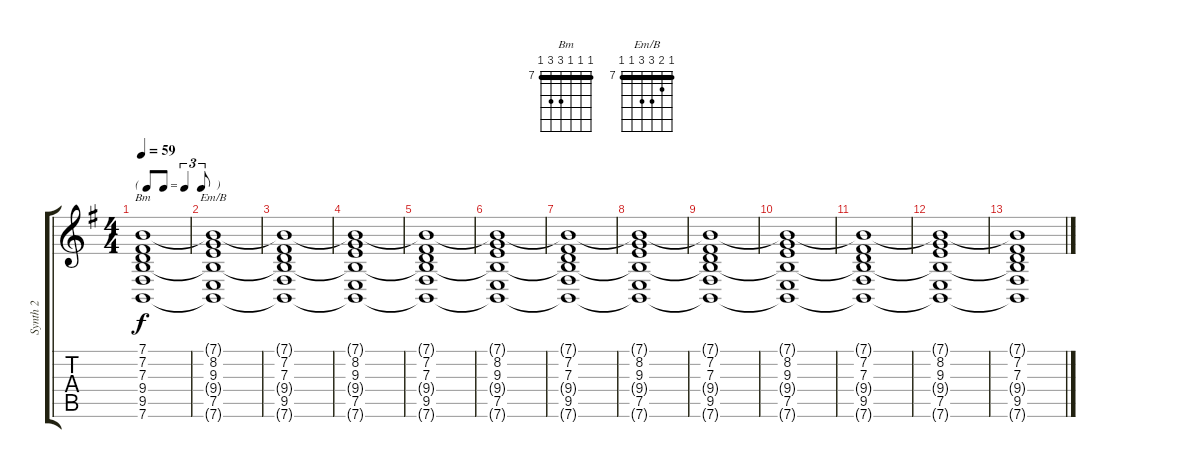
\track ("Synth 2" "Synth 2") {instrument pad2warm}
\staff {score tabs}
\tuning (E4 B3 G3 D3 A2 E2) {hide}
\chord ("Bm" 7 7 7 9 9 7) {firstfret 7 barre 7}
\chord ("Em/B" 7 8 9 9 7 7) {firstfret 7 barre 7}
\ts (4 4)
\tf triplet8th
\tempo 59
\clef g2
\ks g
(7.1{t} 7.2 7.3 9.4{t} 9.5 7.6{t}).1{ch "Bm" dy f} |
(7.1{t} 8.2 9.3 9.4{t} 7.5 7.6{t}).1{ch "Em/B"} |
(7.1{t} 7.2 7.3 9.4{t} 9.5 7.6{t}).1 |
(7.1{t} 8.2 9.3 9.4{t} 7.5 7.6{t}).1 |
(7.1{t} 7.2 7.3 9.4{t} 9.5 7.6{t}).1 |
(7.1{t} 8.2 9.3 9.4{t} 7.5 7.6{t}).1 |
(7.1{t} 7.2 7.3 9.4{t} 9.5 7.6{t}).1 |
(7.1{t} 8.2 9.3 9.4{t} 7.5 7.6{t}).1 |
(7.1{t} 7.2 7.3 9.4{t} 9.5 7.6{t}).1 |
(7.1{t} 8.2 9.3 9.4{t} 7.5 7.6{t}).1 |
(7.1{t} 7.2 7.3 9.4{t} 9.5 7.6{t}).1 |
(7.1{t} 8.2 9.3 9.4{t} 7.5 7.6{t}).1 |
(7.1{t} 7.2 7.3 9.4{t} 9.5 7.6{t}).1
